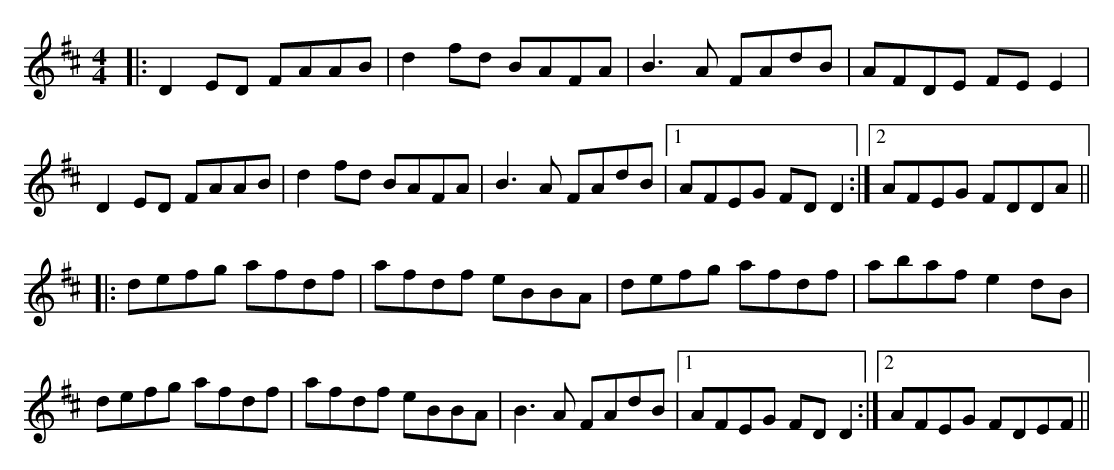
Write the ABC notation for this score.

X:1
M:4/4
K:D
|:D2 ED FAAB|d2 fd BAFA|B3A FAdB|AFDE FE E2|
D2 ED FAAB|d2 fd BAFA|B3A FAdB|1 AFEG FD D2:|2 AFEG FDDA||
|:defg afdf|afdf eBBA|defg afdf|abaf e2 dB|
defg afdf|afdf eBBA|B3A FAdB|1 AFEG FD D2:|2 AFEG FDEF||
